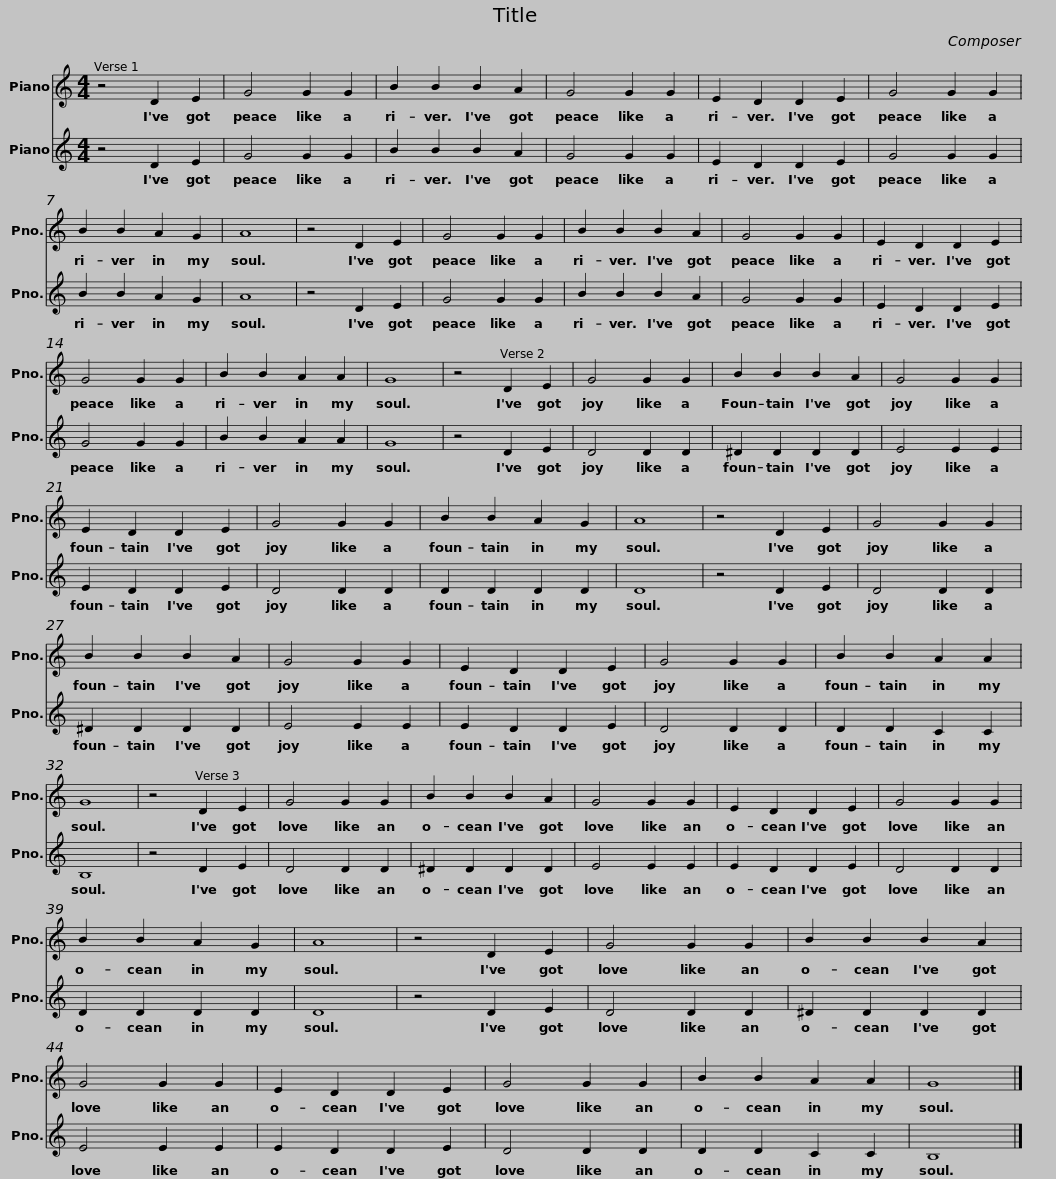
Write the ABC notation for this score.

X:1
%%score 1 2
L:1/8
M:4/4
I:linebreak $
K:C
V:1 treble
V:2 treble
V:1
 z4 D2 E2 | G4 G2 G2 | B2 B2 B2 A2 | G4 G2 G2 | E2 D2 D2 E2 | %5
 G4 G2 G2 |$ B2 B2 A2 G2 | A8 | z4 D2 E2 | G4 G2 G2 | %10
 B2 B2 B2 A2 | G4 G2 G2 |$ E2 D2 D2 E2 | G4 G2 G2 | B2 B2 A2 A2 | %15
 G8 | z4 D2 E2 | G4 G2 G2 | B2 B2 B2 A2 |$ G4 G2 G2 | %20
 E2 D2 D2 E2 | G4 G2 G2 | B2 B2 A2 G2 | A8 | z4 D2 E2 | %25
 G4 G2 G2 |$ B2 B2 B2 A2 | G4 G2 G2 | E2 D2 D2 E2 | G4 G2 G2 | %30
 B2 B2 A2 A2 | G8 | z4 D2 E2 |$ G4 G2 G2 | B2 B2 B2 A2 | %35
 G4 G2 G2 | E2 D2 D2 E2 | G4 G2 G2 | B2 B2 A2 G2 | A8 |$ %40
 z4 D2 E2 | G4 G2 G2 | B2 B2 B2 A2 | G4 G2 G2 | E2 D2 D2 E2 | %45
 G4 G2 G2 |$ B2 B2 A2 A2 | G8 |] %48
V:2
 z4 D2 E2 | G4 G2 G2 | B2 B2 B2 A2 | G4 G2 G2 | E2 D2 D2 E2 | %5
 G4 G2 G2 |$ B2 B2 A2 G2 | A8 | z4 D2 E2 | G4 G2 G2 | %10
 B2 B2 B2 A2 | G4 G2 G2 |$ E2 D2 D2 E2 | G4 G2 G2 | B2 B2 A2 A2 | %15
 G8 | z4 D2 E2 | D4 D2 D2 | ^D2 D2 D2 D2 |$ E4 E2 E2 | %20
 E2 D2 D2 E2 | D4 D2 D2 | D2 D2 D2 D2 | D8 | z4 D2 E2 | %25
 D4 D2 D2 |$ ^D2 D2 D2 D2 | E4 E2 E2 | E2 D2 D2 E2 | D4 D2 D2 | %30
 D2 D2 C2 C2 | B,8 | z4 D2 E2 |$ D4 D2 D2 | ^D2 D2 D2 D2 | %35
 E4 E2 E2 | E2 D2 D2 E2 | D4 D2 D2 | D2 D2 D2 D2 | D8 |$ %40
 z4 D2 E2 | D4 D2 D2 | ^D2 D2 D2 D2 | E4 E2 E2 | E2 D2 D2 E2 | %45
 D4 D2 D2 |$ D2 D2 C2 C2 | B,8 |] %48
